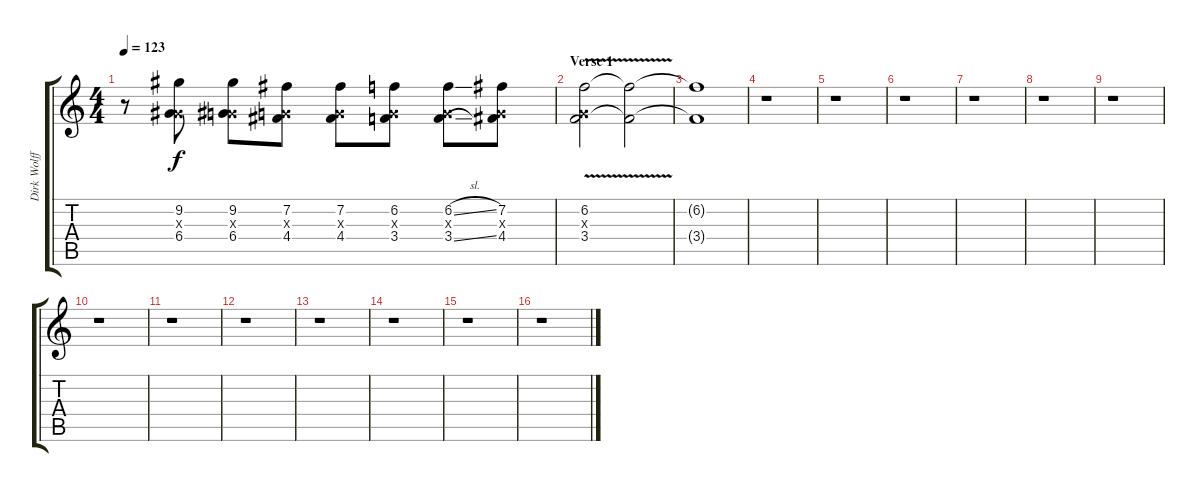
\track ("Dirk Wolff" "Dirk Wolff") {instrument distortionguitar}
\staff {score tabs}
\tuning (E4 B3 G3 D3 A2 E2) {hide}
\ts (4 4)
\tempo 123
\clef g2
\ks c
r.8{dy f instrument distortionguitar} (9.2 0.3{x} 6.4).8 (9.2 0.3{x} 6.4).8 (7.2 0.3{x} 4.4).8 (7.2 0.3{x} 4.4).8 (6.2 0.3{x} 3.4).8 (6.2{sl} 0.3{x} 3.4{sl}).8 (7.2 0.3{x} 4.4).8 |
\section ("" "Verse 1")
(6.2{v} 0.3{x} 3.4{v}).2{volume 1} (6.2{t} 3.4{t}).2 |
(6.2{t} 3.4{t}).1 |
r.1 |
r.1 |
r.1 |
r.1 |
r.1 |
r.1 |
r.1 |
r.1 |
r.1 |
r.1 |
r.1 |
r.1 |
r.1
